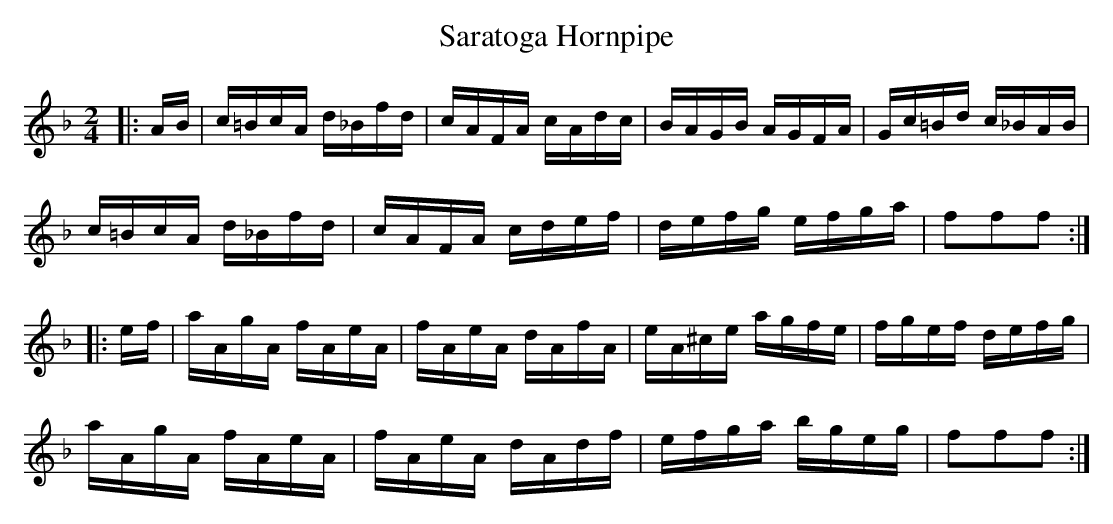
X:1
T:Saratoga Hornpipe
M:2/4
L:1/16
K:F
|: AB | c=BcA d_Bfd | cAFA cAdc| BAGB AGFA | Gc=Bd c_BAB |
c=BcA d_Bfd | cAFA cdef | defg efga |f2f2f2 :|
|: ef | aAgA fAeA | fAeA dAfA | eA^ce agfe | fgef defg |
aAgA fAeA | fAeA dAdf | efga bgeg | f2f2f2 :|
